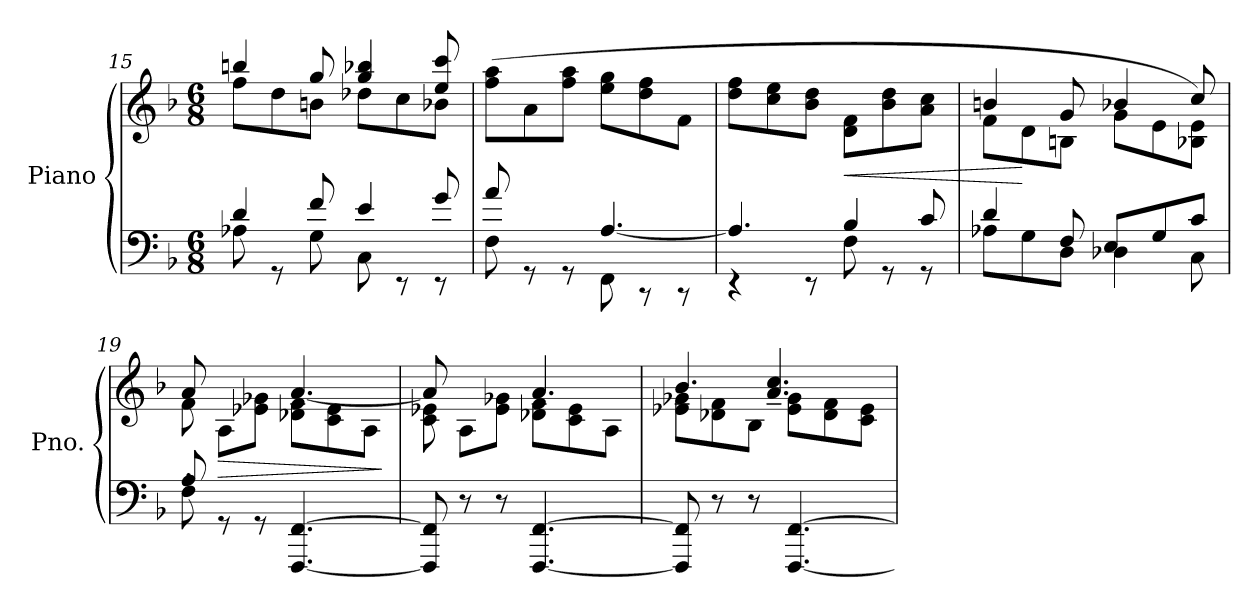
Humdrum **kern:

**kern	**kern	**dynam
*part1	*part1	*part1
*staff2	*staff1	*staff1/2
*I"Piano	*	*
*I'Pno.	*	*
*clefF4	*clefG2	*
*k[b-]	*k[b-]	*
*M6/8	*M6/8	*
=15	=15	=15
*^	*^	*
8A-X\	4d/	8ff\L	4bbn/	.
8rGG	.	8dd\	.	.
8G\	8f/	8bn\J	8gg/	.
8C\	4e/	8dd-X\L	4gg/ 4bb-X/	.
8rEE	.	8cc\	.	.
8rEE	8g/	8b-X\J	8ee/ 8ccc/	.
*	*	*v	*v	*
=16	=16	=16	=16
8F\	8a/	(8ff\ 8aa\L	.
8rGG	4ryy	8a\	.
8rGG	.	8ff\ 8aa\J	.
8FF\	[4.A/	8ee\ 8gg\L	.
8rCC	.	8dd\ 8ff\	.
8rCC	.	8f\J	.
=17	=17	=17	=17
4rEE	4.A/]	8dd\ 8ff\L	.
.	.	8cc\ 8ee\	.
8rEE	.	8b-\ 8dd\J	.
!	!	!	!LO:HP:b
8F\	4B-/	8d\ 8f\L	<
8rGG	.	8b-\ 8dd\	.
8rGG	8c/	8a\ 8cc\J	.
!!LO:LB:g=z
=18	=18	=18	=18
*	*	*^	*
8A-X\L	4d/	8f\L	4bn/	.
8G\	.	8d\	.	[
8D\J	8F/	8Bn\J	8g/	.
4D-X\	8E/L	8g\L	4b-X/	.
.	8G/	8e\	.	.
8C\	8c/J	8B-i\ 8e\J)	8cc/	.
=19	=19	=19	=19	=19
8F'\	8A/	8f\	8a'/	.
!	!	!	!	!LO:HP:b
8rGG	2ryy	8A\L	4ryy	>
8rGG	.	8e-X\ 8g-X\J	.	.
[4.FFF/ [4.FF/	.	8d-X\ 8f\L	[4.a~/	.
.	.	8c\ 8e-\	.	.
.	8ryy	8A\J	.	.
*v	*v	*	*	*
*	*v	*v	*
.	.	]
=20	=20	=20
*	*^	*
8FFF/] 8FF/]	8c\ 8e-X\	8a/]	.
8r	8A\L	4ryy	.
8r	8e-\ 8g-X\J	.	.
[4.FFF/ [4.FF/	8d-X\ 8f\L	4.a~/	.
.	8c\ 8e-\	.	.
.	8A\J	.	.
=21	=21	=21	=21
8FFF/] 8FF/]	8e-X\ 8g-X\L	4.b-~/	.
8r	8d-X\ 8f\	.	.
8r	8B-\J	.	.
[4.FFF/ [4.FF/	8e-\ 8g-\L	4.a/~ 4.cc/~	.
.	8d-\ 8f\	.	.
.	8c\ 8e-\J	.	.
*	*v	*v	*
=	=	=
*-	*-	*-
